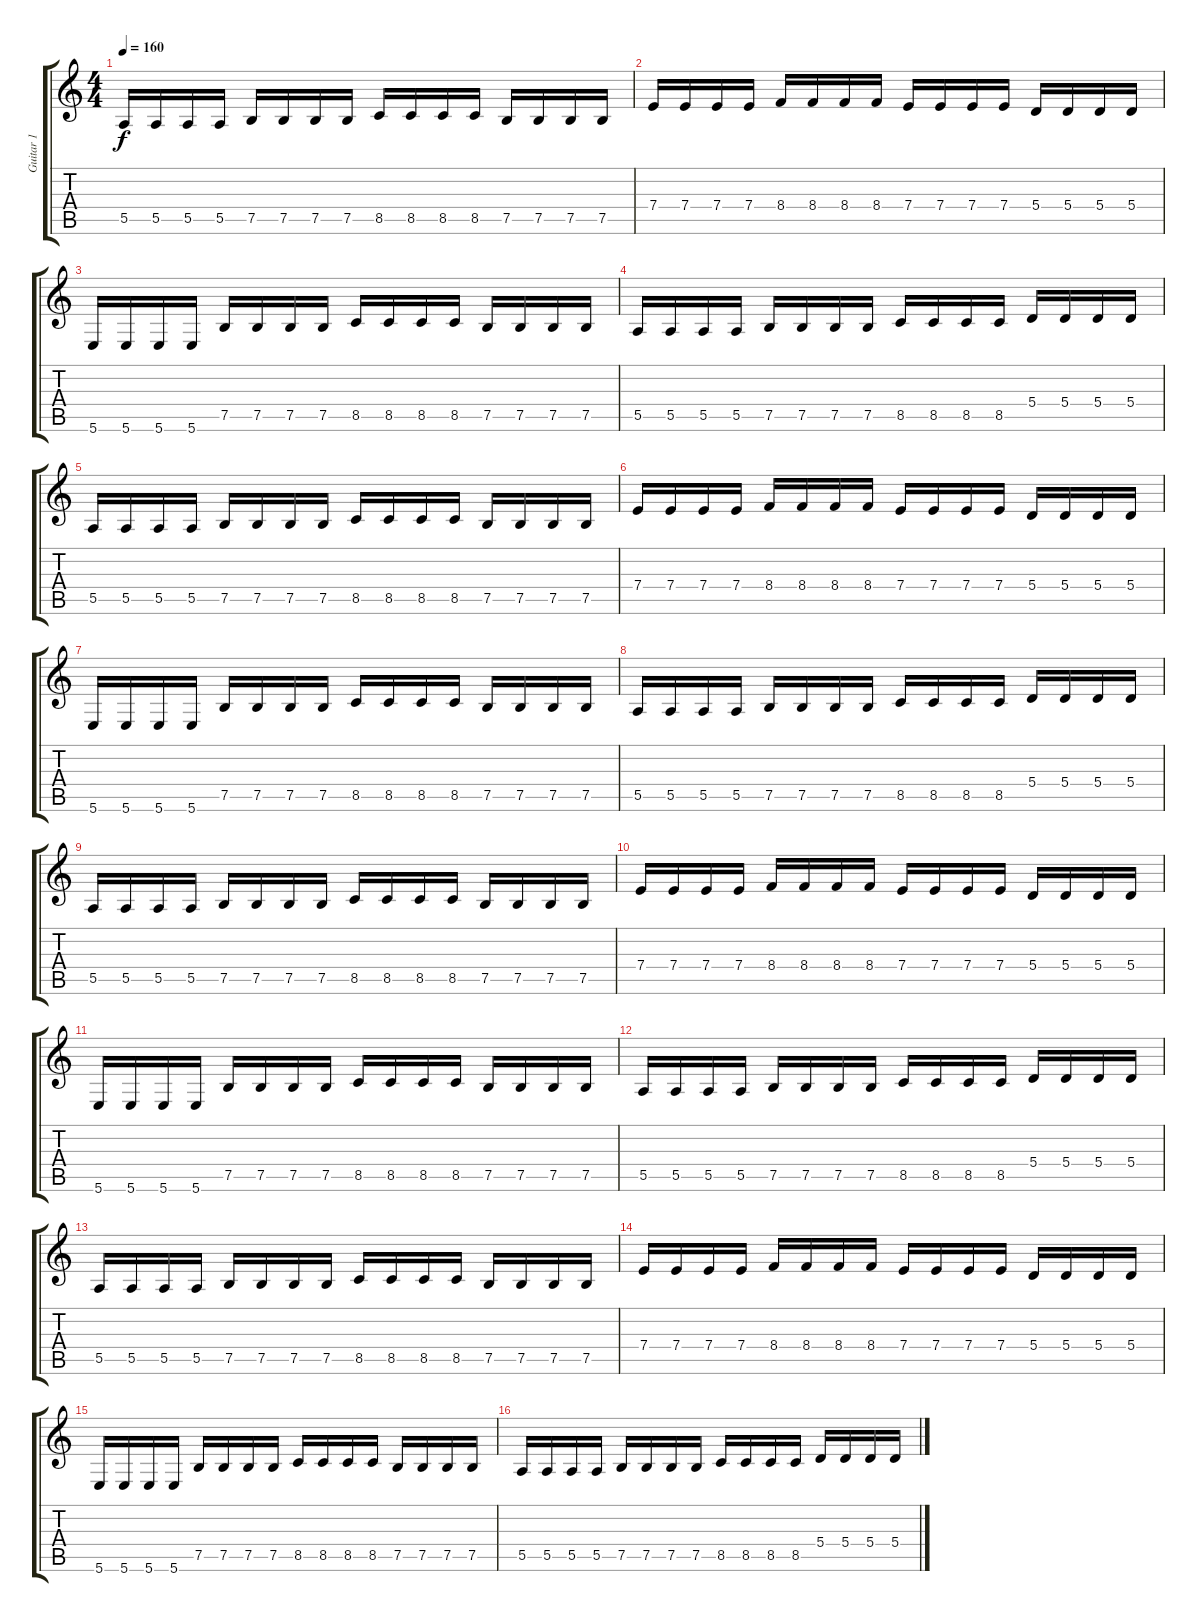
\track ("Guitar 1" "Guitar 1") {instrument distortionguitar}
\staff {score tabs}
\tuning (B3 Gb3 D3 A2 E2 B1) {hide}
\ts (4 4)
\tempo 160
\clef g2
\ks c
5.5.16{dy f} 5.5.16 5.5.16 5.5.16 7.5.16 7.5.16 7.5.16 7.5.16 8.5.16 8.5.16 8.5.16 8.5.16 7.5.16 7.5.16 7.5.16 7.5.16 |
7.4.16 7.4.16 7.4.16 7.4.16 8.4.16 8.4.16 8.4.16 8.4.16 7.4.16 7.4.16 7.4.16 7.4.16 5.4.16 5.4.16 5.4.16 5.4.16 |
5.6.16 5.6.16 5.6.16 5.6.16 7.5.16 7.5.16 7.5.16 7.5.16 8.5.16 8.5.16 8.5.16 8.5.16 7.5.16 7.5.16 7.5.16 7.5.16 |
5.5.16 5.5.16 5.5.16 5.5.16 7.5.16 7.5.16 7.5.16 7.5.16 8.5.16 8.5.16 8.5.16 8.5.16 5.4.16 5.4.16 5.4.16 5.4.16 |
5.5.16 5.5.16 5.5.16 5.5.16 7.5.16 7.5.16 7.5.16 7.5.16 8.5.16 8.5.16 8.5.16 8.5.16 7.5.16 7.5.16 7.5.16 7.5.16 |
7.4.16 7.4.16 7.4.16 7.4.16 8.4.16 8.4.16 8.4.16 8.4.16 7.4.16 7.4.16 7.4.16 7.4.16 5.4.16 5.4.16 5.4.16 5.4.16 |
5.6.16 5.6.16 5.6.16 5.6.16 7.5.16 7.5.16 7.5.16 7.5.16 8.5.16 8.5.16 8.5.16 8.5.16 7.5.16 7.5.16 7.5.16 7.5.16 |
5.5.16 5.5.16 5.5.16 5.5.16 7.5.16 7.5.16 7.5.16 7.5.16 8.5.16 8.5.16 8.5.16 8.5.16 5.4.16 5.4.16 5.4.16 5.4.16 |
5.5.16 5.5.16 5.5.16 5.5.16 7.5.16 7.5.16 7.5.16 7.5.16 8.5.16 8.5.16 8.5.16 8.5.16 7.5.16 7.5.16 7.5.16 7.5.16 |
7.4.16 7.4.16 7.4.16 7.4.16 8.4.16 8.4.16 8.4.16 8.4.16 7.4.16 7.4.16 7.4.16 7.4.16 5.4.16 5.4.16 5.4.16 5.4.16 |
5.6.16 5.6.16 5.6.16 5.6.16 7.5.16 7.5.16 7.5.16 7.5.16 8.5.16 8.5.16 8.5.16 8.5.16 7.5.16 7.5.16 7.5.16 7.5.16 |
5.5.16 5.5.16 5.5.16 5.5.16 7.5.16 7.5.16 7.5.16 7.5.16 8.5.16 8.5.16 8.5.16 8.5.16 5.4.16 5.4.16 5.4.16 5.4.16 |
5.5.16{volume 7} 5.5.16 5.5.16 5.5.16 7.5.16 7.5.16 7.5.16 7.5.16 8.5.16 8.5.16 8.5.16 8.5.16 7.5.16 7.5.16 7.5.16 7.5.16 |
7.4.16 7.4.16 7.4.16 7.4.16 8.4.16 8.4.16 8.4.16 8.4.16 7.4.16 7.4.16 7.4.16 7.4.16 5.4.16 5.4.16 5.4.16 5.4.16 |
5.6.16 5.6.16 5.6.16 5.6.16 7.5.16 7.5.16 7.5.16 7.5.16 8.5.16 8.5.16 8.5.16 8.5.16 7.5.16 7.5.16 7.5.16 7.5.16 |
5.5.16{volume 0} 5.5.16 5.5.16 5.5.16 7.5.16 7.5.16 7.5.16 7.5.16 8.5.16 8.5.16 8.5.16 8.5.16 5.4.16 5.4.16 5.4.16 5.4.16
